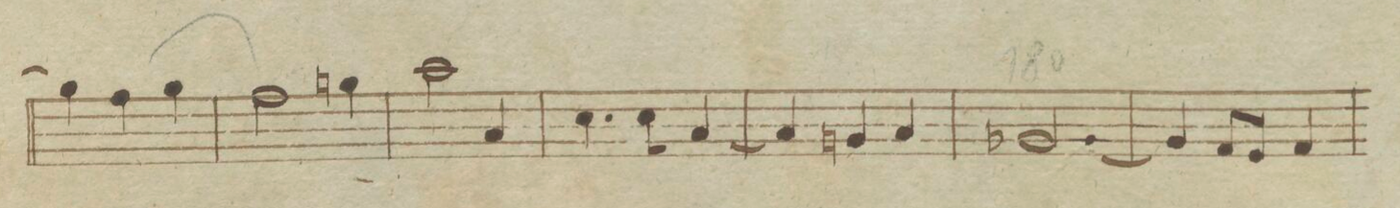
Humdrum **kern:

**kern	**dynam
*I"Fagotto Secondo.	*
*clefF4	*
*k[b-e-]	*
*met(c)	*
*M3/4	*
4B-\]	.
4A\	.
4B-\	.
=177	=177
2A\	.
4Bn\	.
=178	=178
2c\	.
4C/	.
=179	=179
4.E-\	.
8E-\	.
[4C/	.
=180	=180
4C/]	.
4BBn/	.
4C/	.
=181	=181
[2.BB-X/	.
=182	=182
4BB-/]	.
8AA/L	.
8GG/J	.
4AA/	.
=183	=183
*-	*-
